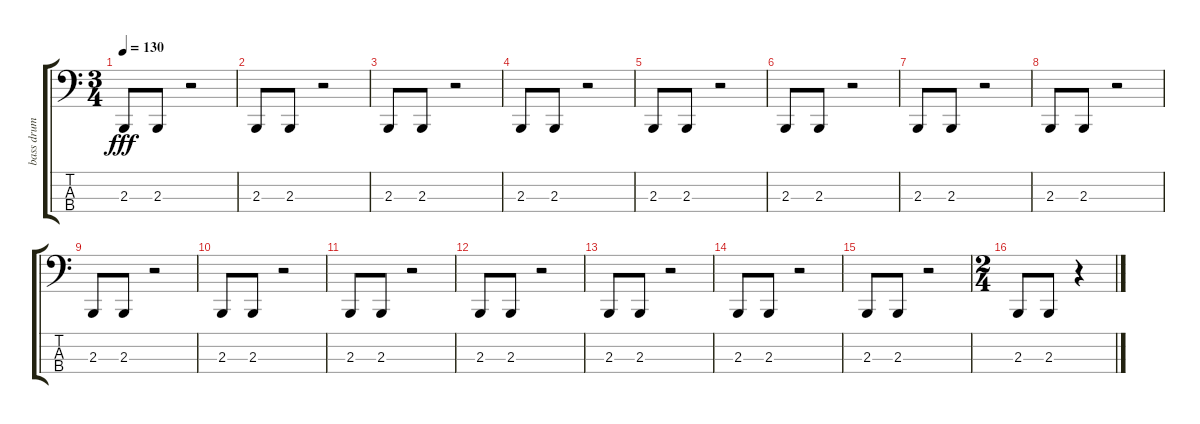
\track ("bass drum" "bass drum") {instrument drawbarorgan}
\staff {score tabs}
\tuning (G2 D2 A1 E1) {hide}
\ts (3 4)
\tempo 130
\clef f4
\ks c
2.3.8{dy fff} 2.3.8 r.2 |
2.3.8 2.3.8 r.2 |
2.3.8 2.3.8 r.2 |
2.3.8 2.3.8 r.2 |
2.3.8 2.3.8 r.2 |
2.3.8 2.3.8 r.2 |
2.3.8 2.3.8 r.2 |
2.3.8 2.3.8 r.2 |
2.3.8 2.3.8 r.2 |
2.3.8 2.3.8 r.2 |
2.3.8 2.3.8 r.2 |
2.3.8 2.3.8 r.2 |
2.3.8 2.3.8 r.2 |
2.3.8 2.3.8 r.2 |
2.3.8 2.3.8 r.2 |
\ts (2 4)
2.3.8 2.3.8 r.4
